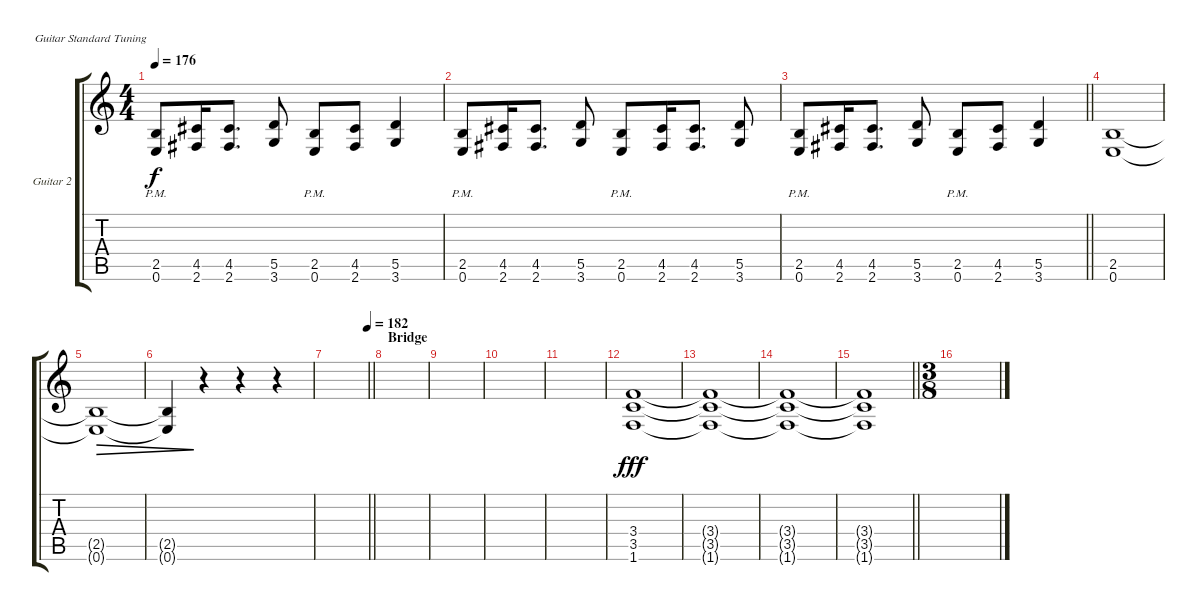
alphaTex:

\bracketExtendMode groupsimilarinstruments
\firstSystemTrackNameOrientation horizontal
\otherSystemsTrackNameOrientation horizontal
\track ("Guitar 2" "Guitar 2") {instrument overdrivenguitar}
\staff {score tabs}
\tuning (E4 B3 G3 D3 A2 E2)
\ts (4 4)
\tempo 176
\clef g2
\ks c
(0.6{pm} 2.5{pm}).8{dy f} (4.5 2.6).16 (4.5 2.6).8{d} (5.5 3.6).8 (2.5{pm} 0.6{pm}).8 (4.5 2.6).8 (5.5 3.6).4 |
(0.6{pm} 2.5{pm}).8 (4.5 2.6).16 (4.5 2.6).8{d} (5.5 3.6).8 (2.5{pm} 0.6{pm}).8 (4.5 2.6).16 (4.5 2.6).8{d} (5.5 3.6).8 |
\barLineRight lightlight
(0.6{pm} 2.5{pm}).8 (4.5 2.6).16 (4.5 2.6).8{d} (5.5 3.6).8 (2.5{pm} 0.6{pm}).8 (4.5 2.6).8 (5.5 3.6).4 |
(0.6 2.5).1 |
(0.6{t} 2.5{t}).1{dec} |
(0.6{t} 2.5{t}).4{dec} r.4 r.4 r.4 |
\tempo (182 1)
\barLineRight lightlight
|
\section ("" "Bridge")
|
|
|
|
(1.6 3.5 3.4).1{dy fff} |
(1.6{t} 3.5{t} 3.4{t}).1 |
(1.6{t} 3.5{t} 3.4{t}).1 |
\barLineRight lightlight
(1.6{t} 3.5{t} 3.4{t}).1 |
\ts (3 8)
